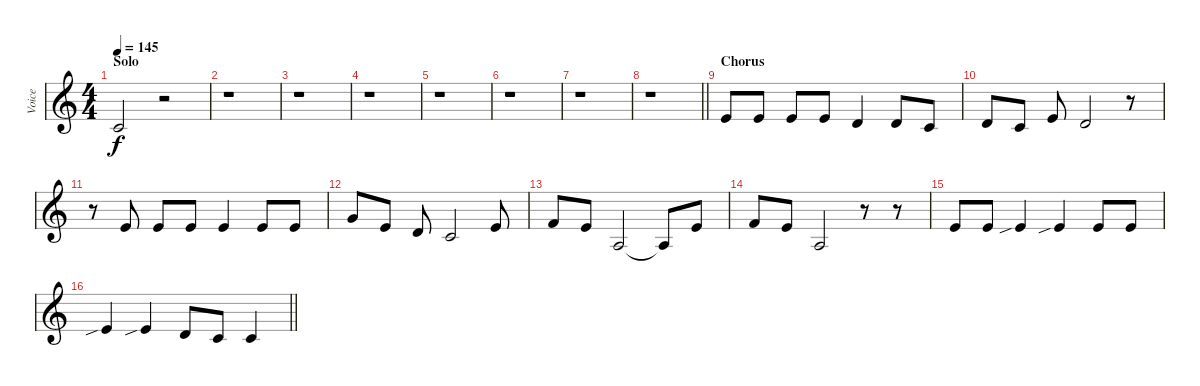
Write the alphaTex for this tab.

\track ("Voice" "Voice") {instrument whistle}
\staff {score}
\tuning (E4 B3 G3 D3 A2 E2) {hide}
\ts (4 4)
\section ("" "Solo")
\tempo 145
\clef g2
\ks c
1.2{t}.2{dy f} r.2 |
r.1 |
r.1 |
r.1 |
r.1 |
r.1 |
r.1 |
\barLineRight lightlight
r.1 |
\section ("" "Chorus")
5.2.8 5.2.8 5.2.8 5.2.8 3.2.4 3.2.8 1.2.8 |
3.2.8 1.2.8 5.2.8 3.2.2 r.8 |
r.8 5.2.8 5.2.8 5.2.8 5.2.4 5.2.8 5.2.8 |
8.2.8 5.2.8 3.2.8 1.2.2 5.2.8 |
6.2.8 5.2.8 2.3.2 2.3{t}.8 5.2.8 |
6.2.8 5.2.8 2.3.2 r.8 r.8 |
5.2.8 5.2.8 5.2{sib}.4 5.2{sib}.4 5.2.8 5.2.8 |
\barLineRight lightlight
5.2{sib}.4 5.2{sib}.4 3.2.8 1.2.8 1.2.4
